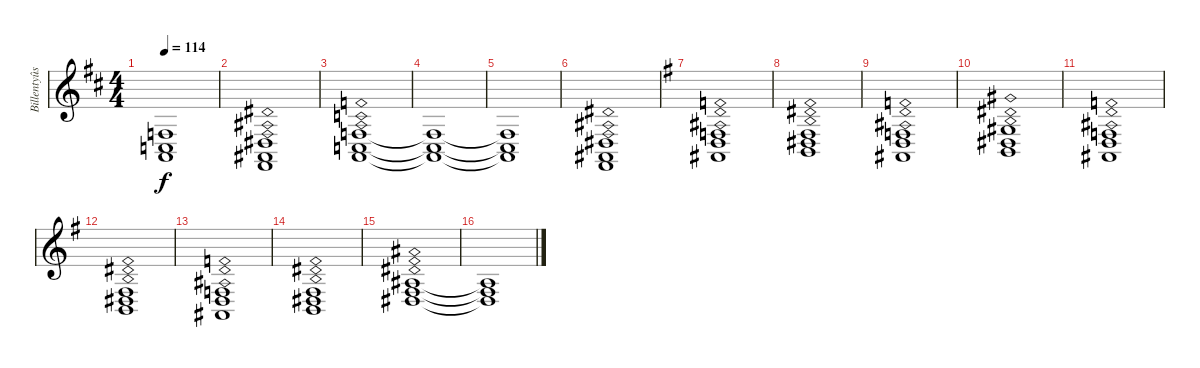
\track ("Billentyûs (Mats Olausson)" "Billentyûs") {instrument choiraahs}
\staff {score}
\tuning (E4 B3 G3 D3 A2 E2 B1) {hide}
\ts (4 4)
\tempo 114
\clef g2
\ks d
(3.4{t} 3.5{t} 5.6{t}).1{dy f} |
(1.4{ph 12} 1.5{ph 12} 2.6{ph 12}).1 |
(3.4{ph 12} 3.5{ph 12} 5.6{ph 12}).1 |
(3.4{t} 3.5{t} 5.6{t}).1 |
(3.4{t} 3.5{t} 5.6{t}).1 |
(1.4{ph 12} 1.5{ph 12} 2.6{ph 12}).1 |
\ks g
(3.4{ph 12} 5.5{ph 12} 6.6{ph 12}).1 |
(4.4{ph 12} 6.5{ph 12} 7.6{ph 12}).1 |
(3.4{ph 12} 5.5{ph 12} 6.6{ph 12}).1 |
(6.4{ph 12} 6.5{ph 12} 7.6{ph 12}).1 |
(3.4{ph 12} 5.5{ph 12} 6.6{ph 12}).1 |
(4.4{ph 12} 6.5{ph 12} 7.6{ph 12}).1 |
(3.4{ph 12} 5.5{ph 12} 6.6{ph 12}).1 |
(4.4{ph 12} 6.5{ph 12} 7.6{ph 12}).1 |
(3.3{ph 12} 4.4{ph 12} 6.5{ph 12}).1 |
(3.3{t} 4.4{t} 6.5{t}).1
